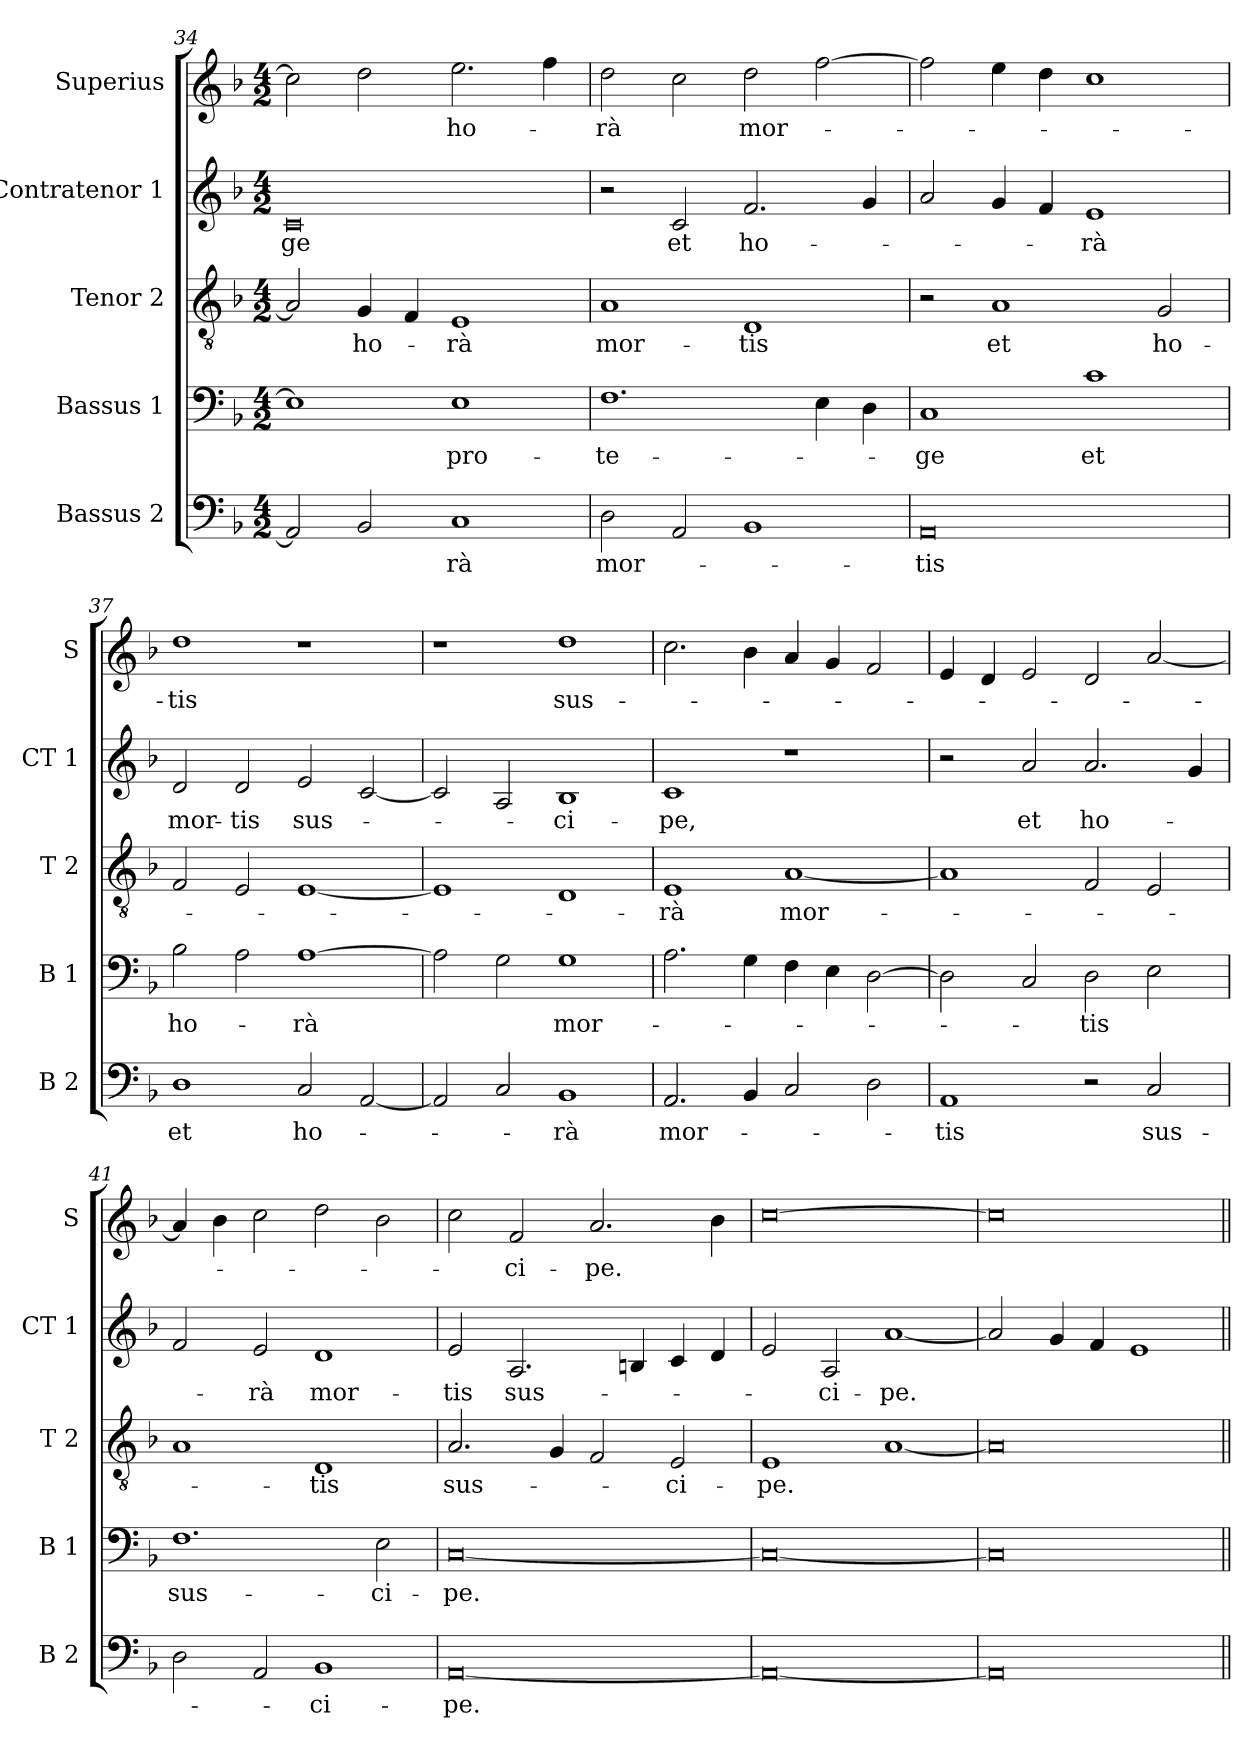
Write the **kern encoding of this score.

**kern	**text	**kern	**text	**kern	**text	**kern	**text	**kern	**text
*part5	*part5	*part4	*part4	*part3	*part3	*part2	*part2	*part1	*part1
*staff5	*staff5	*staff4	*staff4	*staff3	*staff3	*staff2	*staff2	*staff1	*staff1
*I"Bassus 2	*	*I"Bassus 1	*	*I"Tenor 2	*	*I"Contratenor 1	*	*I"Superius	*
*I'B 2	*	*I'B 1	*	*I'T 2	*	*I'CT 1	*	*I'S	*
*clefF4	*	*clefF4	*	*clefGv2	*	*clefG2	*	*clefG2	*
*k[b-]	*	*k[b-]	*	*k[b-]	*	*k[b-]	*	*k[b-]	*
*F:	*	*F:	*	*F:	*	*F:	*	*F:	*
*M4/2	*	*M4/2	*	*M4/2	*	*M4/2	*	*M4/2	*
=34	=34	=34	=34	=34	=34	=34	=34	=34	=34
!	!	!	!	!	!	!	!LO:LY:b	!	!
2AA/]	.	1E]	.	2A/]	.	0c	-ge	2cc\]	.
!	!	!	!	!	!LO:LY:b	!	!	!	!
2BB-/	.	.	.	4G/	ho-	.	.	2dd\	.
.	.	.	.	4F/	.	.	.	.	.
!	!LO:LY:b	!	!LO:LY:b	!	!LO:LY:b	!	!	!	!LO:LY:b
1C	-rà	1E	pro-	1E	-rà	.	.	2.ee\	ho-
.	.	.	.	.	.	.	.	4ff\	.
=35	=35	=35	=35	=35	=35	=35	=35	=35	=35
!	!LO:LY:b	!	!LO:LY:b	!	!LO:LY:b	!	!	!	!LO:LY:b
2D\	mor-	1.F	-te-	1A	mor-	2r	.	2dd\	-rà
!	!	!	!	!	!	!	!LO:LY:b	!	!
2AA/	.	.	.	.	.	2c/	et	2cc\	.
!	!	!	!	!	!LO:LY:b	!	!LO:LY:b	!	!LO:LY:b
1BB-	.	.	.	1D	-tis	2.f/	ho-	2dd\	mor-
.	.	4E\	.	.	.	.	.	[2ff\	.
.	.	4D\	.	.	.	4g/	.	.	.
=36	=36	=36	=36	=36	=36	=36	=36	=36	=36
!	!LO:LY:b	!	!LO:LY:b	!	!	!	!	!	!
0AA	-tis	1C	-ge	2r	.	2a/	.	2ff\]	.
!	!	!	!	!	!LO:LY:b	!	!	!	!
.	.	.	.	1A	et	4g/	.	4ee\	.
.	.	.	.	.	.	4f/	.	4dd\	.
!	!	!	!LO:LY:b	!	!	!	!LO:LY:b	!	!
.	.	1c	et	.	.	1e	-rà	1cc	.
!	!	!	!	!	!LO:LY:b	!	!	!	!
.	.	.	.	2G/	ho-	.	.	.	.
!!LO:PB:g=z
=37	=37	=37	=37	=37	=37	=37	=37	=37	=37
!	!LO:LY:b	!	!LO:LY:b	!	!	!	!LO:LY:b	!	!LO:LY:b
1D	et	2B-\	ho-	2F/	.	2d/	mor-	1dd	-tis
!	!	!	!	!	!	!	!LO:LY:b	!	!
.	.	2A\	.	2E/	.	2d/	-tis	.	.
!	!LO:LY:b	!	!LO:LY:b	!	!	!	!LO:LY:b	!	!
2C/	ho-	[1A	-rà	[1E	.	2e/	sus-	1r	.
[2AA/	.	.	.	.	.	[2c/	.	.	.
=38	=38	=38	=38	=38	=38	=38	=38	=38	=38
2AA/]	.	2A\]	.	1E]	.	2c/]	.	1r	.
2C/	.	2G\	.	.	.	2A/	.	.	.
!	!LO:LY:b	!	!LO:LY:b	!	!	!	!LO:LY:b	!	!LO:LY:b
1BB-	-rà	1G	mor-	1D	.	1B-	-ci-	1dd	sus-
=39	=39	=39	=39	=39	=39	=39	=39	=39	=39
!	!LO:LY:b	!	!	!	!LO:LY:b	!	!LO:LY:b	!	!
2.AA/	mor-	2.A\	.	1E	-rà	1c	-pe,	2.cc\	.
4BB-/	.	4G\	.	.	.	.	.	4b-\	.
!	!	!	!	!	!LO:LY:b	!	!	!	!
2C/	.	4F\	.	[1A	mor-	1r	.	4a/	.
.	.	4E\	.	.	.	.	.	4g/	.
2D\	.	[2D\	.	.	.	.	.	2f/	.
=40	=40	=40	=40	=40	=40	=40	=40	=40	=40
!	!LO:LY:b	!	!	!	!	!	!	!	!
1AA	-tis	2D\]	.	1A]	.	2r	.	4e/	.
.	.	.	.	.	.	.	.	4d/	.
!	!	!	!	!	!	!	!LO:LY:b	!	!
.	.	2C/	.	.	.	2a/	et	2e/	.
!	!	!	!LO:LY:b	!	!	!	!LO:LY:b	!	!
2r	.	2D\	-tis	2F/	.	2.a/	ho-	2d/	.
!	!LO:LY:b	!	!	!	!	!	!	!	!
2C/	sus-	2E\	.	2E/	.	.	.	[2a/	.
.	.	.	.	.	.	4g/	.	.	.
!!LO:LB:g=z
=41	=41	=41	=41	=41	=41	=41	=41	=41	=41
!	!	!	!LO:LY:b	!	!	!	!	!	!
2D\	.	1.F	sus-	1A	.	2f/	.	4a/]	.
.	.	.	.	.	.	.	.	4b-\	.
!	!	!	!	!	!	!	!LO:LY:b	!	!
2AA/	.	.	.	.	.	2e/	-rà	2cc\	.
!	!LO:LY:b	!	!	!	!LO:LY:b	!	!LO:LY:b	!	!
1BB-	-ci-	.	.	1D	-tis	1d	mor-	2dd\	.
!	!	!	!LO:LY:b	!	!	!	!	!	!
.	.	2E\	-ci-	.	.	.	.	2b-\	.
=42	=42	=42	=42	=42	=42	=42	=42	=42	=42
!	!LO:LY:b	!	!LO:LY:b	!	!LO:LY:b	!	!LO:LY:b	!	!
[0AA	-pe.	[0C	-pe.	2.A/	sus-	2e/	-tis	2cc\	.
!	!	!	!	!	!	!	!LO:LY:b	!	!LO:LY:b
.	.	.	.	.	.	2.A/	sus-	2f/	-ci-
.	.	.	.	4G/	.	.	.	.	.
!	!	!	!	!	!	!	!	!	!LO:LY:b
.	.	.	.	2F/	.	.	.	2.a/	-pe.
.	.	.	.	.	.	4Bn/	.	.	.
!	!	!	!	!	!LO:LY:b	!	!	!	!
.	.	.	.	2E/	-ci-	4c/	.	.	.
.	.	.	.	.	.	4d/	.	4b-\	.
=43	=43	=43	=43	=43	=43	=43	=43	=43	=43
!	!	!	!	!	!LO:LY:b	!	!	!	!
0AA_	.	0C_	.	1E	-pe.	2e/	.	[0cc	.
!	!	!	!	!	!	!	!LO:LY:b	!	!
.	.	.	.	.	.	2A/	-ci-	.	.
!	!	!	!	!	!	!	!LO:LY:b	!	!
.	.	.	.	[1A	.	[1a	-pe.	.	.
=44	=44	=44	=44	=44	=44	=44	=44	=44	=44
0AA]	.	0C]	.	0A]	.	2a/]	.	0cc]	.
.	.	.	.	.	.	4g/	.	.	.
.	.	.	.	.	.	4f/	.	.	.
.	.	.	.	.	.	1e	.	.	.
=||	=||	=||	=||	=||	=||	=||	=||	=||	=||
*-	*-	*-	*-	*-	*-	*-	*-	*-	*-
